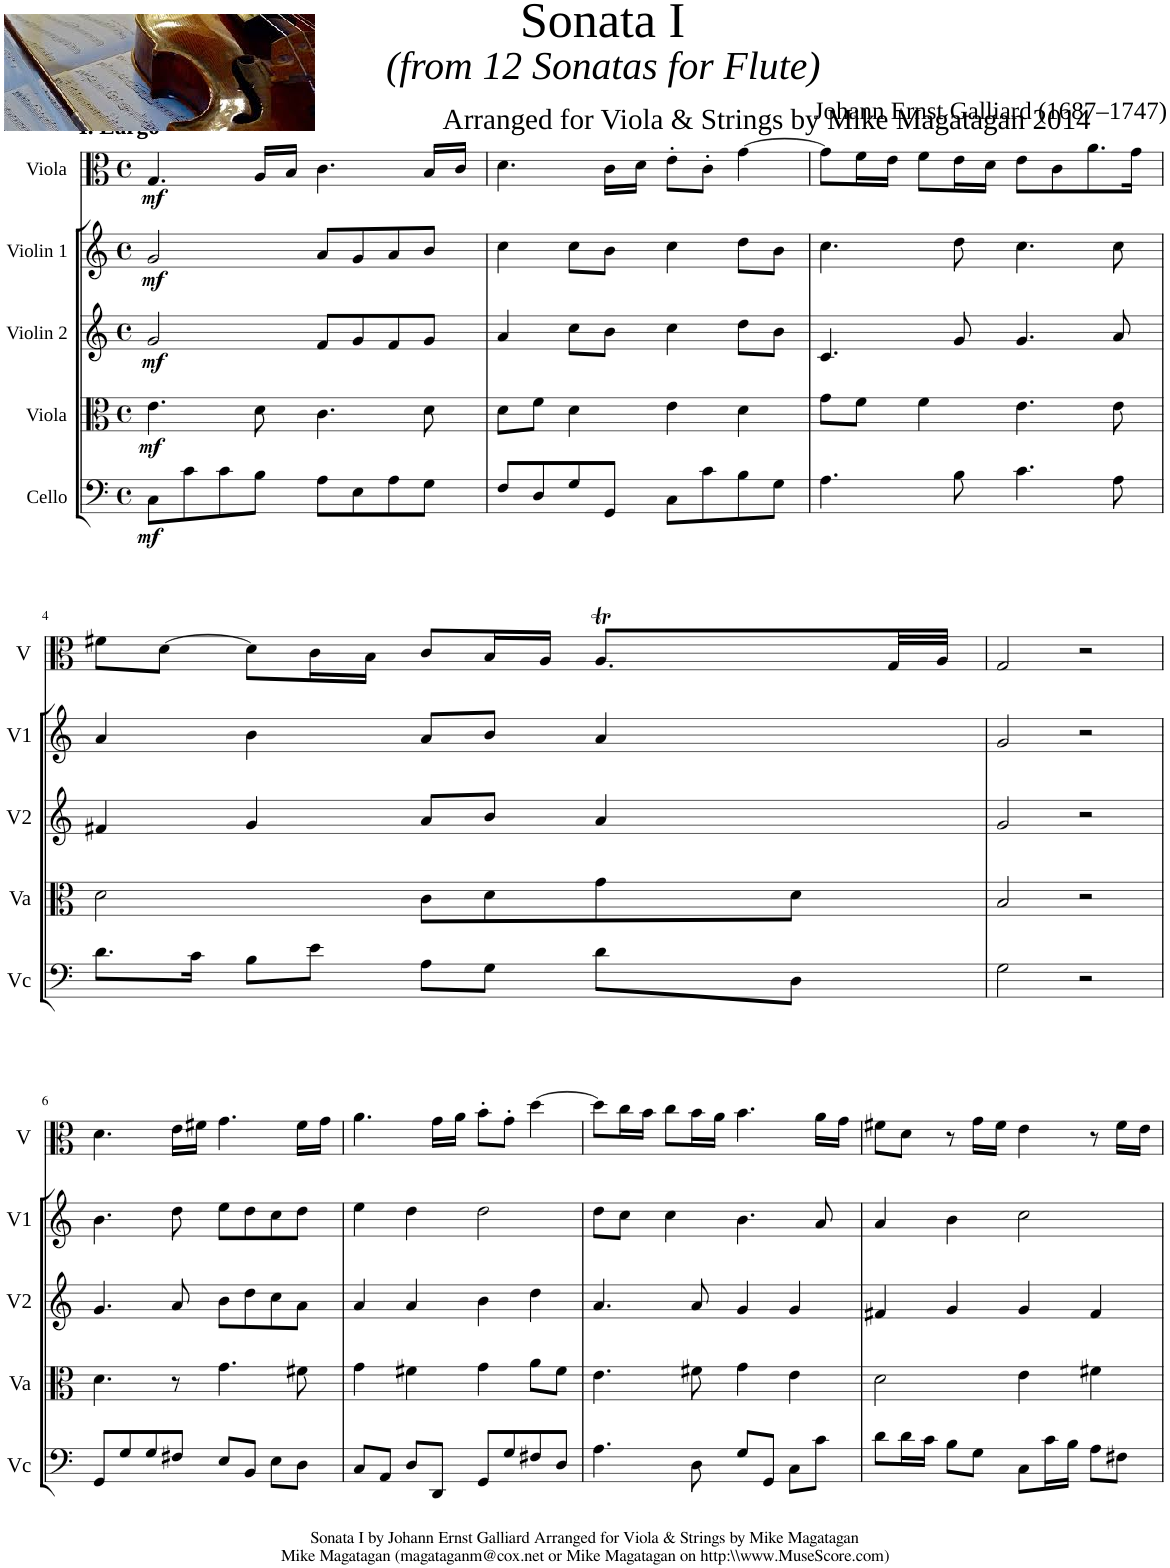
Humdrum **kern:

**kern	**dynam	**kern	**dynam	**kern	**dynam	**kern	**dynam	**kern	**dynam
*part5	*part5	*part4	*part4	*part3	*part3	*part2	*part2	*part1	*part1
*staff5	*staff5	*staff4	*staff4	*staff3	*staff3	*staff2	*staff2	*staff1	*staff1
*I"Cello	*	*I"Viola	*	*I"Violin 2	*	*I"Violin 1	*	*I"Viola	*
*	*	*I'Va	*	*I'V2	*	*I'V1	*	*I'V	*
*clefF4	*	*clefC3	*	*clefG2	*	*clefG2	*	*clefC3	*
*k[]	*	*k[]	*	*k[]	*	*k[]	*	*k[]	*
*M4/4	*	*M4/4	*	*M4/4	*	*M4/4	*	*M4/4	*
*met(c)	*	*met(c)	*	*met(c)	*	*met(c)	*	*met(c)	*
=1	=1	=1	=1	=1	=1	=1	=1	=1	=1
!	!	!	!	!	!	!	!	!LO:TX:a:B:t=I. Largo	!
!	!LO:DY:b	!	!LO:DY:b	!	!LO:DY:b	!	!LO:DY:b	!	!LO:DY:b
8C\L	mf	4.e\	mf	2g/	mf	2g/	mf	4.G/	mf
8c\	.	.	.	.	.	.	.	.	.
8c\	.	.	.	.	.	.	.	.	.
8B\J	.	8d\	.	.	.	.	.	16A/LL	.
.	.	.	.	.	.	.	.	16B/JJ	.
8A\L	.	4.c\	.	8f/L	.	8a/L	.	4.c\	.
8E\	.	.	.	8g/	.	8g/	.	.	.
8A\	.	.	.	8f/	.	8a/	.	.	.
8G\J	.	8d\	.	8g/J	.	8b/J	.	16B/LL	.
.	.	.	.	.	.	.	.	16c/JJ	.
=2	=2	=2	=2	=2	=2	=2	=2	=2	=2
8F/L	.	8d\L	.	4a/	.	4cc\	.	4.d\	.
8D/	.	8f\J	.	.	.	.	.	.	.
8G/	.	4d\	.	8cc\L	.	8cc\L	.	.	.
8GG/J	.	.	.	8b\J	.	8b\J	.	16c\LL	.
.	.	.	.	.	.	.	.	16d\JJ	.
8C\L	.	4e\	.	4cc\	.	4cc\	.	8e'\L	.
8c\	.	.	.	.	.	.	.	8c'\J	.
8B\	.	4d\	.	8dd\L	.	8dd\L	.	[4g\	.
8G\J	.	.	.	8b\J	.	8b\J	.	.	.
=3	=3	=3	=3	=3	=3	=3	=3	=3	=3
4.A\	.	8g\L	.	4.c/	.	4.cc\	.	8g\L]	.
.	.	8f\J	.	.	.	.	.	16f\L	.
.	.	.	.	.	.	.	.	16e\JJ	.
.	.	4f\	.	.	.	.	.	8f\L	.
8B\	.	.	.	8g/	.	8dd\	.	16e\L	.
.	.	.	.	.	.	.	.	16d\JJ	.
4.c\	.	4.e\	.	4.g/	.	4.cc\	.	8e\L	.
.	.	.	.	.	.	.	.	8c\	.
.	.	.	.	.	.	.	.	8.a\	.
8A\	.	8e\	.	8a/	.	8cc\	.	.	.
.	.	.	.	.	.	.	.	16g\Jk	.
!!LO:LB:g=z
=4	=4	=4	=4	=4	=4	=4	=4	=4	=4
*	*	*	*	*	*	*	*	*^	*
8.d\L	.	2d\	.	4f#X/	.	4a/	.	8f#X\L	2.ryy	.
.	.	.	.	.	.	.	.	[8d\J	.	.
16c\Jk	.	.	.	.	.	.	.	.	.	.
8B\L	.	.	.	4g/	.	4b\	.	8d\L]	.	.
8e\J	.	.	.	.	.	.	.	16c\L	.	.
.	.	.	.	.	.	.	.	16B\JJ	.	.
8A\L	.	8c\L	.	8a/L	.	8a/L	.	8c/L	.	.
8G\J	.	8d\	.	8b/J	.	8b/J	.	16B/L	.	.
.	.	.	.	.	.	.	.	16A/JJ	.	.
8d\L	.	8g\	.	4a/	.	4a/	.	8.AT/L	32B!	.
.	.	.	.	.	.	.	.	.	32A!	.
.	.	.	.	.	.	.	.	.	32B!	.
.	.	.	.	.	.	.	.	.	32A!	.
8D\J	.	8d\J	.	.	.	.	.	.	32B!	.
.	.	.	.	.	.	.	.	.	32A!	.
.	.	.	.	.	.	.	.	32G/LL	16ryy	.
.	.	.	.	.	.	.	.	32A/JJJ	.	.
*	*	*	*	*	*	*	*	*v	*v	*
=5	=5	=5	=5	=5	=5	=5	=5	=5	=5
2G\	.	2B/	.	2g/	.	2g/	.	2G/	.
2r	.	2r	.	2r	.	2r	.	2r	.
!!LO:LB:g=z
=6	=6	=6	=6	=6	=6	=6	=6	=6	=6
8GG/L	.	4.d\	.	4.g/	.	4.b\	.	4.d\	.
8G/	.	.	.	.	.	.	.	.	.
8G/	.	.	.	.	.	.	.	.	.
8F#X/J	.	8r	.	8a/	.	8dd\	.	16e\LL	.
.	.	.	.	.	.	.	.	16f#X\JJ	.
8E/L	.	4.g\	.	8b\L	.	8ee\L	.	4.g\	.
8BB/J	.	.	.	8dd\	.	8dd\	.	.	.
8E\L	.	.	.	8cc\	.	8cc\	.	.	.
8D\J	.	8f#X\	.	8a\J	.	8dd\J	.	16f#\LL	.
.	.	.	.	.	.	.	.	16g\JJ	.
=7	=7	=7	=7	=7	=7	=7	=7	=7	=7
8C/L	.	4g\	.	4a/	.	4ee\	.	4.a\	.
8AA/J	.	.	.	.	.	.	.	.	.
8D/L	.	4f#X\	.	4a/	.	4dd\	.	.	.
8DD/J	.	.	.	.	.	.	.	16g\LL	.
.	.	.	.	.	.	.	.	16a\JJ	.
8GG/L	.	4g\	.	4b\	.	2dd\	.	8b'\L	.
8G/	.	.	.	.	.	.	.	8g'\J	.
8F#X/	.	8a\L	.	4dd\	.	.	.	[4dd\	.
8D/J	.	8f#\J	.	.	.	.	.	.	.
=8	=8	=8	=8	=8	=8	=8	=8	=8	=8
4.A\	.	4.e\	.	4.a/	.	8dd\L	.	8dd\L]	.
.	.	.	.	.	.	8cc\J	.	16cc\L	.
.	.	.	.	.	.	.	.	16b\JJ	.
.	.	.	.	.	.	4cc\	.	8cc\L	.
8D\	.	8f#X\	.	8a/	.	.	.	16b\L	.
.	.	.	.	.	.	.	.	16a\JJ	.
8G/L	.	4g\	.	4g/	.	4.b\	.	4.b\	.
8GG/J	.	.	.	.	.	.	.	.	.
8C\L	.	4e\	.	4g/	.	.	.	.	.
8c\J	.	.	.	.	.	8a/	.	16a\LL	.
.	.	.	.	.	.	.	.	16g\JJ	.
=9	=9	=9	=9	=9	=9	=9	=9	=9	=9
8d\L	.	2d\	.	4f#X/	.	4a/	.	8f#X\L	.
16d\L	.	.	.	.	.	.	.	8d\J	.
16c\JJ	.	.	.	.	.	.	.	.	.
8B\L	.	.	.	4g/	.	4b\	.	8r	.
8G\J	.	.	.	.	.	.	.	16g\LL	.
.	.	.	.	.	.	.	.	16f#\JJ	.
8C\L	.	4e\	.	4g/	.	2cc\	.	4e\	.
16c\L	.	.	.	.	.	.	.	.	.
16B\JJ	.	.	.	.	.	.	.	.	.
8A\L	.	4f#X\	.	4f#/	.	.	.	8r	.
8F#X\J	.	.	.	.	.	.	.	16f#\LL	.
.	.	.	.	.	.	.	.	16e\JJ	.
=	=	=	=	=	=	=	=	=	=
*-	*-	*-	*-	*-	*-	*-	*-	*-	*-
